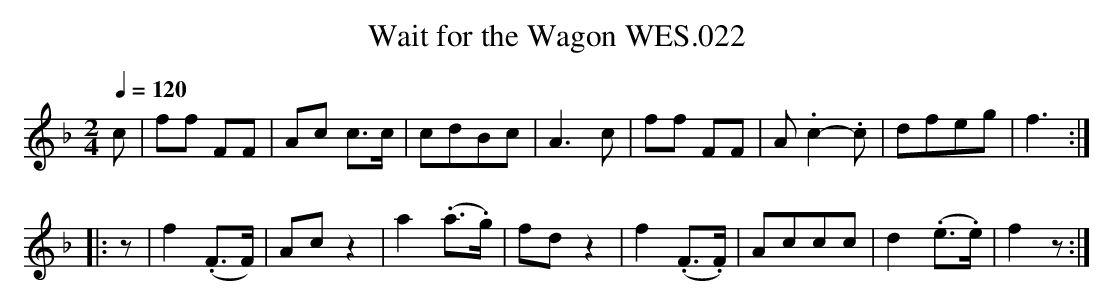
X:1
T:Wait for the Wagon WES.022
M:2/4
L:1/8
Q:1/4=120
K:F
c|ff FF|Ac c>c|cdBc|A3c|ff FF|A.c2-.c|dfeg|f3:|
|:z|f2(.F>F)|Acz2|a2(.a>.g)|fdz2|f2(.F>.F)|Accc|d2 (.e>.e)|f2z :|
